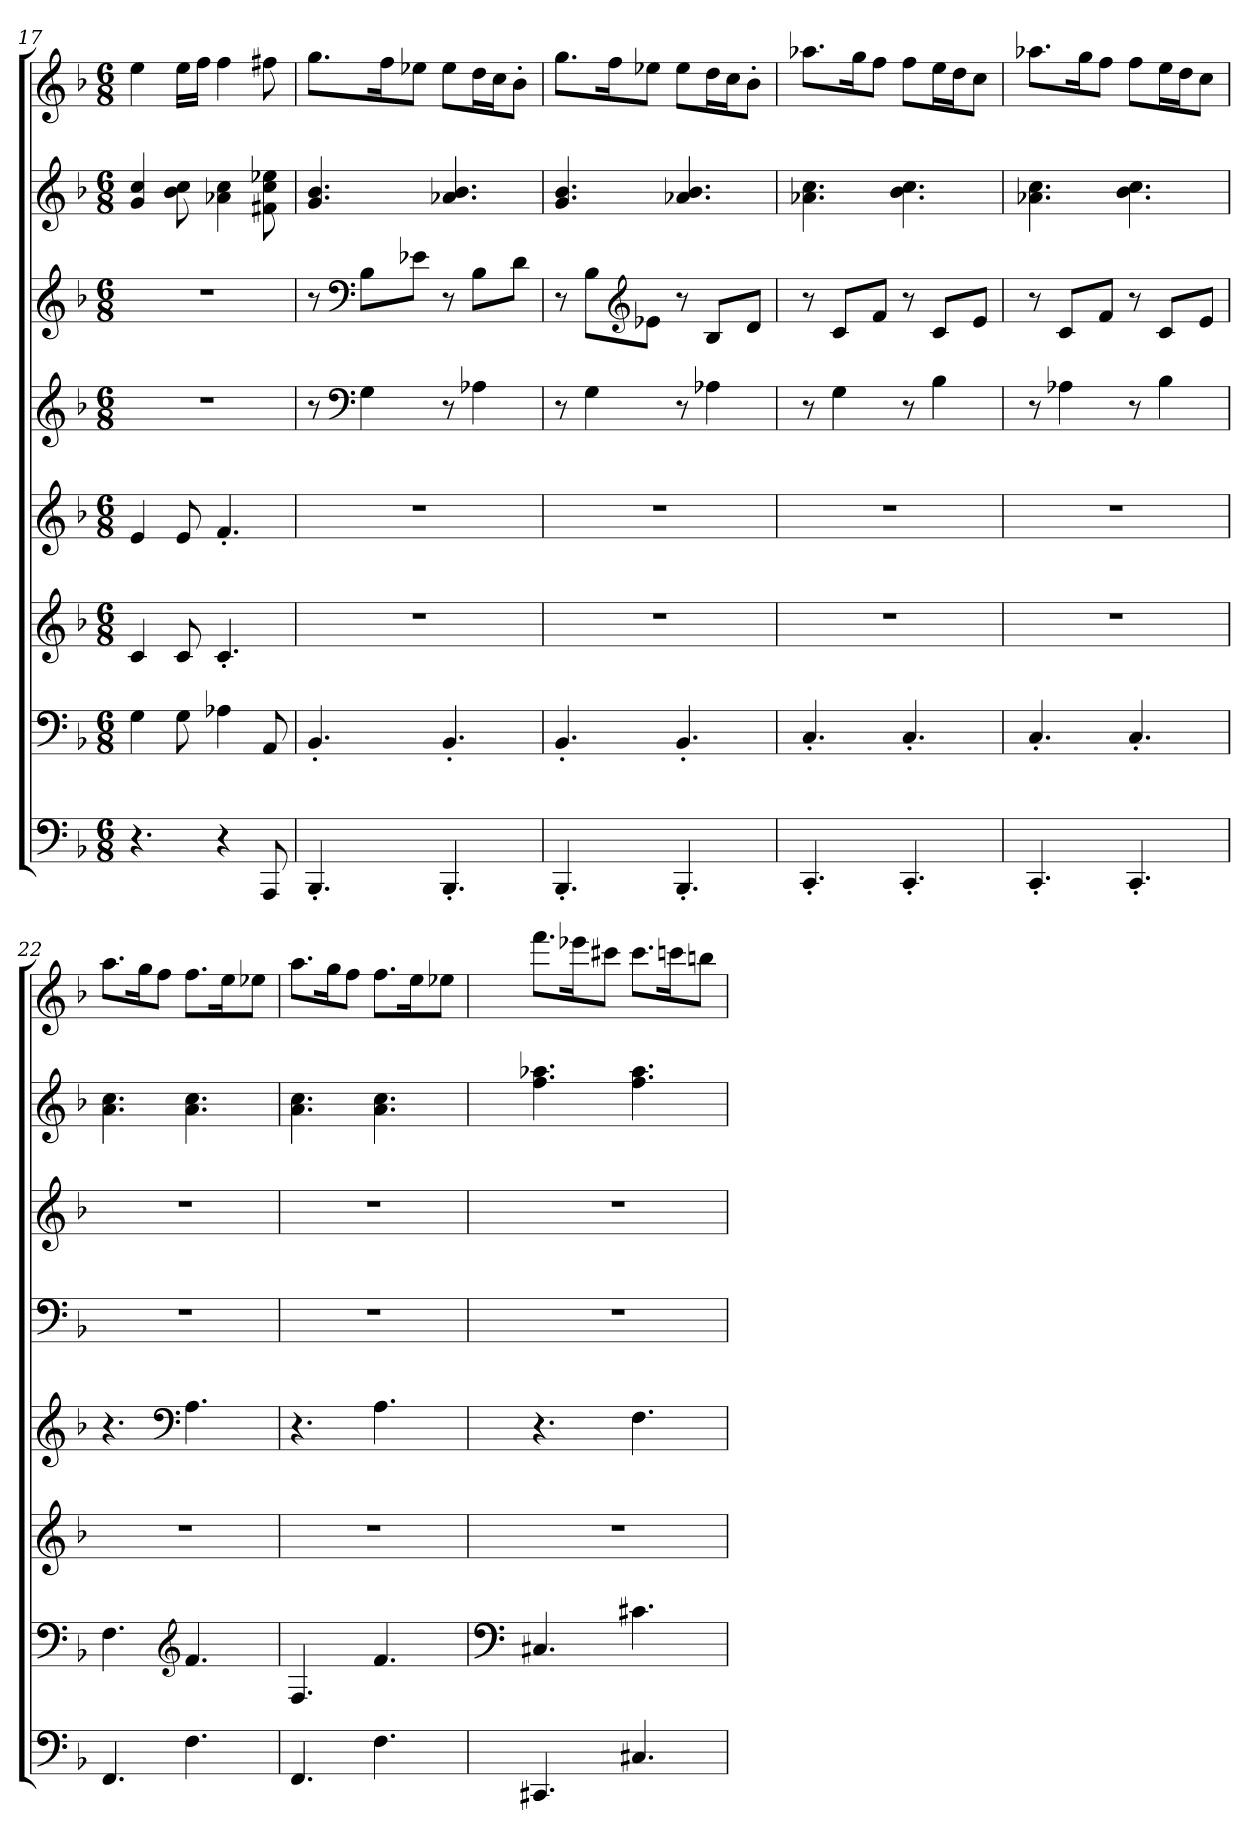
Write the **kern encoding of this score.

**kern	**kern	**kern	**kern	**kern	**kern	**kern	**kern
*part5	*part5	*part4	*part4	*part3	*part3	*part2	*part1
*staff8	*staff7	*staff6	*staff5	*staff4	*staff3	*staff2	*staff1
*clefF4	*clefF4	*clefG2	*clefG2	*clefG2	*clefG2	*clefG2	*clefG2
*k[b-]	*k[b-]	*k[b-]	*k[b-]	*k[b-]	*k[b-]	*k[b-]	*k[b-]
*M6/8	*M6/8	*M6/8	*M6/8	*M6/8	*M6/8	*M6/8	*M6/8
=17	=17	=17	=17	=17	=17	=17	=17
4.r	4G\	4c/	4e/	2.r	2.r	4g/ 4cc/	4ee\
.	8G\	8c/	8e/	.	.	8b-\ 8cc\	16ee\LL
.	.	.	.	.	.	.	16ff\JJ
4r	4A-X\	4.c'/	4.f'/	.	.	4a-X\ 4cc\	4ff\
8AAA/	8AA/	.	.	.	.	8f#X\ 8cc\ 8ee-X\	8ff#X\
=18	=18	=18	=18	=18	=18	=18	=18
*	*	*	*	*	*	*	*MM121
4.BBB-'/	4.BB-'/	2.r	2.r	8r	8r	4.g/ 4.b-/	8.gg\L
*	*	*	*	*clefF4	*clefF4	*	*
.	.	.	.	4G\	8B-\L	.	.
.	.	.	.	.	.	.	16ff\K
.	.	.	.	.	8e-X\J	.	8ee-X\J
4.BBB-'/	4.BB-'/	.	.	8r	8r	4.a-X/ 4.b-/	8ee-\L
.	.	.	.	4A-X\	8B-\L	.	16dd\L
.	.	.	.	.	.	.	16cc\J
.	.	.	.	.	8d\J	.	8b-'\J
=19	=19	=19	=19	=19	=19	=19	=19
4.BBB-'/	4.BB-'/	2.r	2.r	8r	8r	4.g/ 4.b-/	8.gg\L
.	.	.	.	4G\	8B-\L	.	.
.	.	.	.	.	.	.	16ff\K
*	*	*	*	*	*clefG2	*	*
.	.	.	.	.	8e-X\J	.	8ee-X\J
4.BBB-'/	4.BB-'/	.	.	8r	8r	4.a-X/ 4.b-/	8ee-\L
.	.	.	.	4A-X\	8B-/L	.	16dd\L
.	.	.	.	.	.	.	16cc\J
.	.	.	.	.	8d/J	.	8b-'\J
!!LO:PB:g=z
=20	=20	=20	=20	=20	=20	=20	=20
*	*	*	*	*	*	*	*MM121
4.CC'/	4.C'/	2.r	2.r	8r	8r	4.a-X\ 4.cc\	8.aa-X\L
.	.	.	.	4G\	8c/L	.	.
.	.	.	.	.	.	.	16gg\K
.	.	.	.	.	8f/J	.	8ff\J
4.CC'/	4.C'/	.	.	8r	8r	4.b-\ 4.cc\	8ff\L
.	.	.	.	4B-\	8c/L	.	16ee\L
.	.	.	.	.	.	.	16dd\J
.	.	.	.	.	8e/J	.	8cc\J
=21	=21	=21	=21	=21	=21	=21	=21
4.CC'/	4.C'/	2.r	2.r	8r	8r	4.a-X\ 4.cc\	8.aa-X\L
.	.	.	.	4A-X\	8c/L	.	.
.	.	.	.	.	.	.	16gg\K
.	.	.	.	.	8f/J	.	8ff\J
4.CC'/	4.C'/	.	.	8r	8r	4.b-\ 4.cc\	8ff\L
.	.	.	.	4B-\	8c/L	.	16ee\L
.	.	.	.	.	.	.	16dd\J
.	.	.	.	.	8e/J	.	8cc\J
=22	=22	=22	=22	=22	=22	=22	=22
*	*	*	*	*	*	*	*MM121
4.FF/	4.F\	2.r	4.r	2.r	2.r	4.a\ 4.cc\	8.aa\L
.	.	.	.	.	.	.	16gg\K
.	.	.	.	.	.	.	8ff\J
*	*clefG2	*	*clefF4	*	*	*	*
4.F\	4.f/	.	4.A\	.	.	4.a\ 4.cc\	8.ff\L
.	.	.	.	.	.	.	16ee\K
.	.	.	.	.	.	.	8ee-X\J
=23	=23	=23	=23	=23	=23	=23	=23
4.FF/	4.F/	2.r	4.r	2.r	2.r	4.a\ 4.cc\	8.aa\L
.	.	.	.	.	.	.	16gg\K
.	.	.	.	.	.	.	8ff\J
4.F\	4.f/	.	4.A\	.	.	4.a\ 4.cc\	8.ff\L
.	.	.	.	.	.	.	16ee\K
.	.	.	.	.	.	.	8ee-X\J
!!LO:PB:g=z
=24	=24	=24	=24	=24	=24	=24	=24
*	*clefF4	*	*	*	*	*	*
*	*	*	*	*	*	*	*MM121
4.CC#X/	4.C#X/	2.r	4.r	2.r	2.r	4.ff\ 4.aa-X\	8.fff\L
.	.	.	.	.	.	.	16eee-X\K
.	.	.	.	.	.	.	8ccc#X\J
4.C#X/	4.c#X\	.	4.F\	.	.	4.ff\ 4.aa-\	8.ccc#\L
.	.	.	.	.	.	.	16cccn\K
.	.	.	.	.	.	.	8bbn\J
=	=	=	=	=	=	=	=
*-	*-	*-	*-	*-	*-	*-	*-
